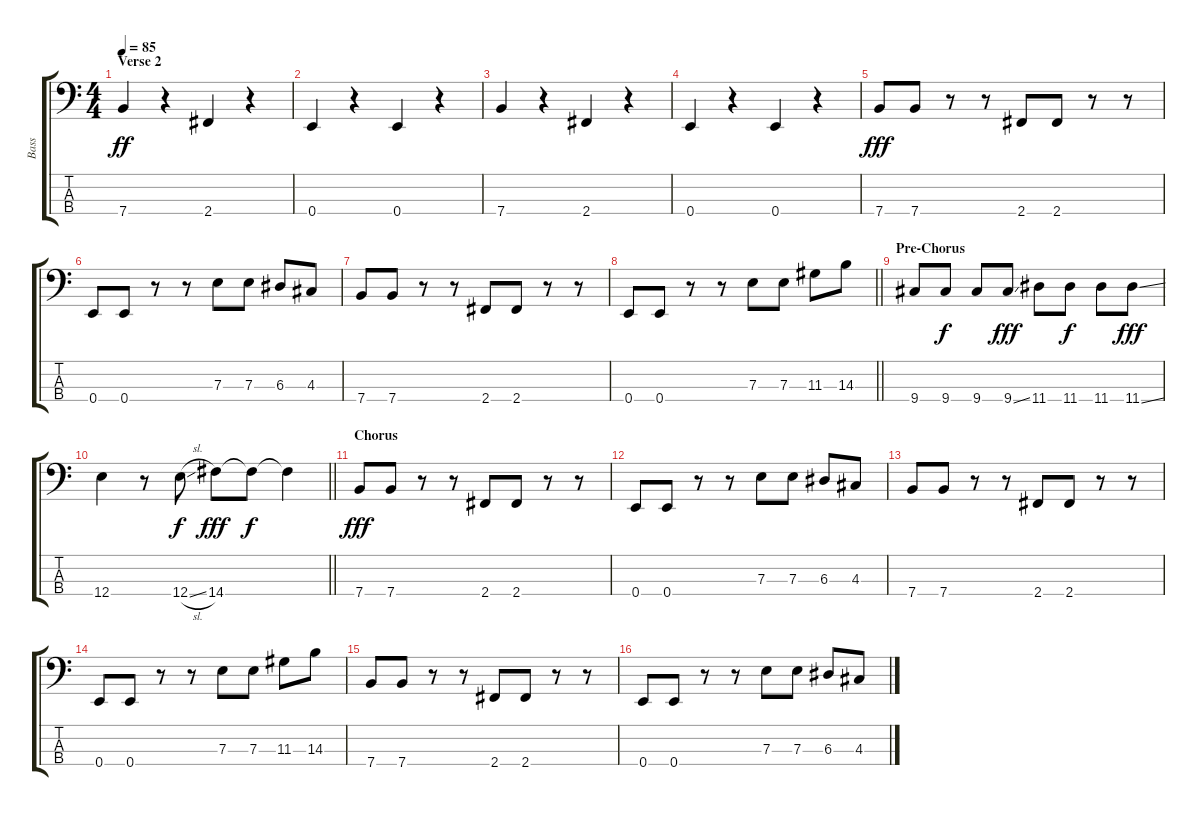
\track ("Bass" "Bass") {instrument electricbassfinger}
\staff {score tabs}
\tuning (G2 D2 A1 E1) {hide}
\ts (4 4)
\section ("" "Verse 2")
\tempo 85
\clef f4
\ks c
7.4.4{dy ff} r.4 2.4.4 r.4 |
0.4.4 r.4 0.4.4 r.4 |
7.4.4 r.4 2.4.4 r.4 |
0.4.4 r.4 0.4.4 r.4 |
7.4.8{dy fff} 7.4.8 r.8 r.8 2.4.8 2.4.8 r.8 r.8 |
0.4.8 0.4.8 r.8 r.8 7.3.8 7.3.8 6.3.8 4.3.8 |
7.4.8 7.4.8 r.8 r.8 2.4.8 2.4.8 r.8 r.8 |
\barLineRight lightlight
0.4.8 0.4.8 r.8 r.8 7.3.8 7.3.8 11.3.8 14.3.8 |
\section ("" "Pre-Chorus")
9.4.8 9.4.8{dy f} 9.4.8 9.4{ss}.8{dy fff} 11.4.8 11.4.8{dy f} 11.4.8 11.4{ss}.8{dy fff} |
\barLineRight lightlight
12.4.4 r.8 12.4{sl}.8{dy f} 14.4.8{dy fff} 14.4{t}.8{dy f} 14.4{t}.4 |
\section ("" "Chorus")
7.4.8{dy fff} 7.4.8 r.8 r.8 2.4.8 2.4.8 r.8 r.8 |
0.4.8 0.4.8 r.8 r.8 7.3.8 7.3.8 6.3.8 4.3.8 |
7.4.8 7.4.8 r.8 r.8 2.4.8 2.4.8 r.8 r.8 |
0.4.8 0.4.8 r.8 r.8 7.3.8 7.3.8 11.3.8 14.3.8 |
7.4.8 7.4.8 r.8 r.8 2.4.8 2.4.8 r.8 r.8 |
0.4.8 0.4.8 r.8 r.8 7.3.8 7.3.8 6.3.8 4.3.8
